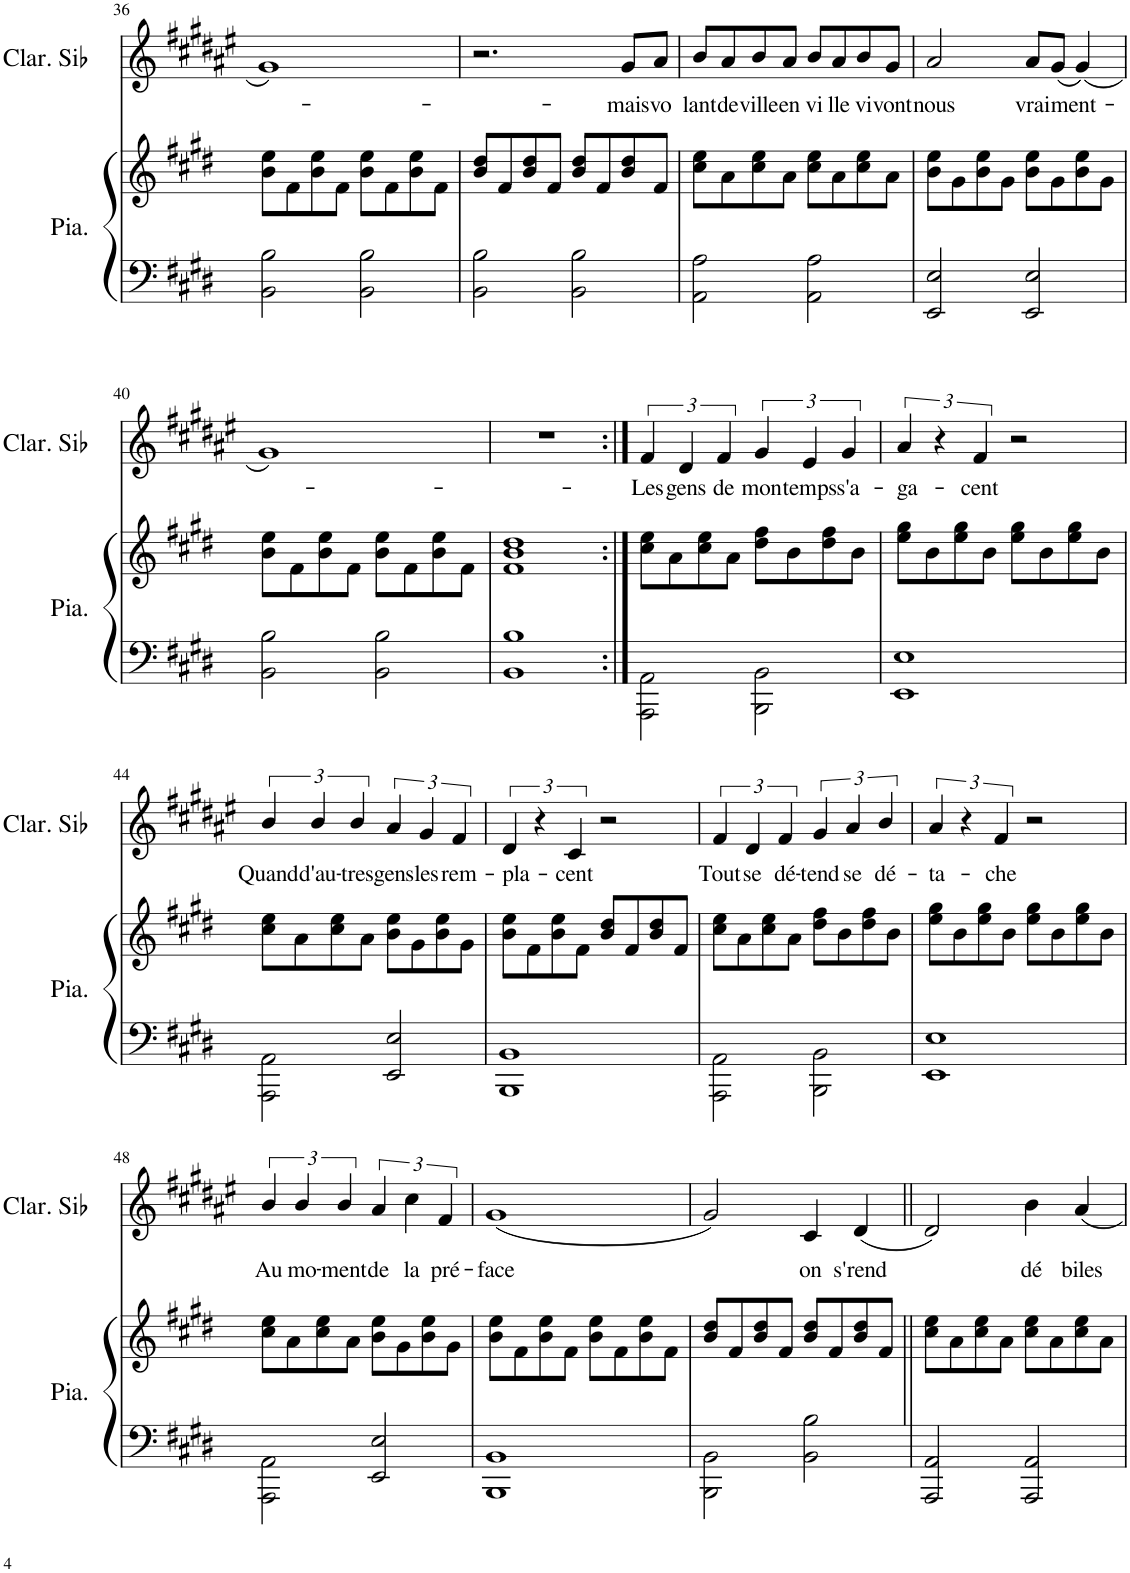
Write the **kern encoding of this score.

**kern	**kern	**kern	**text
*part2	*part2	*part1	*part1
*staff3	*staff2	*staff1	*staff1
*I"Piano	*	*I"Clarinette en Sib	*
*I'Pia.	*	*I'Clar. Sib	*
!!LO:PB:g=z
*clefF4	*clefG2	*clefG2	*
*	*	*Trd1c2	*
*k[f#c#g#d#]	*k[f#c#g#d#]	*k[f#c#g#d#a#e#]	*
*M4/4	*M4/4	*M4/4	*
=36	=36	=36	=36
2BB\ 2B\	8b\ 8ee\L	1g#	.
.	8f#\	.	.
.	8b\ 8ee\	.	.
.	8f#\J	.	.
2BB\ 2B\	8b\ 8ee\L	.	.
.	8f#\	.	.
.	8b\ 8ee\	.	.
.	8f#\J	.	.
=37	=37	=37	=37
2BB\ 2B\	8b/ 8dd#/L	2.r	.
.	8f#/	.	.
.	8b/ 8dd#/	.	.
.	8f#/J	.	.
2BB\ 2B\	8b/ 8dd#/L	.	.
.	8f#/	.	.
!	!	!	!LO:LY:b
.	8b/ 8dd#/	8g#/L	mais
!	!	!	!LO:LY:b
.	8f#/J	8a#/J	vo
=38	=38	=38	=38
!	!	!	!LO:LY:b
2AA\ 2A\	8cc#\ 8ee\L	8b/L	lant
!	!	!	!LO:LY:b
.	8a\	8a#/	de
!	!	!	!LO:LY:b
.	8cc#\ 8ee\	8b/	ville
!	!	!	!LO:LY:b
.	8a\J	8a#/J	en
!	!	!	!LO:LY:b
2AA\ 2A\	8cc#\ 8ee\L	8b/L	vi
!	!	!	!LO:LY:b
.	8a\	8a#/	lle
!	!	!	!LO:LY:b
.	8cc#\ 8ee\	8b/	vi
!	!	!	!LO:LY:b
.	8a\J	8g#/J	vont
=39	=39	=39	=39
!	!	!	!LO:LY:b
2EE/ 2E/	8b\ 8ee\L	2a#/	nous
.	8g#\	.	.
.	8b\ 8ee\	.	.
.	8g#\J	.	.
!	!	!	!LO:LY:b
2EE/ 2E/	8b\ 8ee\L	8a#/L	vrai
!	!	!	!LO:LY:b
.	8g#\	(8g#/J	ment-
.	8b\ 8ee\	(4g#/)	.
.	8g#\J	.	.
!!LO:LB:g=z
=40	=40	=40	=40
2BB\ 2B\	8b\ 8ee\L	1g#)	.
.	8f#\	.	.
.	8b\ 8ee\	.	.
.	8f#\J	.	.
2BB\ 2B\	8b\ 8ee\L	.	.
.	8f#\	.	.
.	8b\ 8ee\	.	.
.	8f#\J	.	.
=41	=41	=41	=41
1BB 1B	1f# 1b 1dd#	1r	.
=42:|!	=42:|!	=42:|!	=42:|!
!	!	!	!LO:LY:b
2AAA\ 2AA\	8cc#\ 8ee\L	6f#/	Les
.	8a\	.	.
!	!	!	!LO:LY:b
.	.	6d#/	gens
.	8cc#\ 8ee\	.	.
!	!	!	!LO:LY:b
.	.	6f#/	de
.	8a\J	.	.
!	!	!	!LO:LY:b
2BBB\ 2BB\	8dd#\ 8ff#\L	6g#/	mon
.	8b\	.	.
!	!	!	!LO:LY:b
.	.	6e#/	temps
.	8dd#\ 8ff#\	.	.
!	!	!	!LO:LY:b
.	.	6g#/	s'a-
.	8b\J	.	.
=43	=43	=43	=43
!	!	!	!LO:LY:b
1EE 1E	8ee\ 8gg#\L	6a#/	-ga-
.	8b\	.	.
.	.	6r	.
.	8ee\ 8gg#\	.	.
!	!	!	!LO:LY:b
.	.	6f#/	-cent
.	8b\J	.	.
.	8ee\ 8gg#\L	2r	.
.	8b\	.	.
.	8ee\ 8gg#\	.	.
.	8b\J	.	.
!!LO:LB:g=z
=44	=44	=44	=44
!	!	!	!LO:LY:b
2AAA\ 2AA\	8cc#\ 8ee\L	6b/	Quand
.	8a\	.	.
!	!	!	!LO:LY:b
.	.	6b/	d'au-
.	8cc#\ 8ee\	.	.
!	!	!	!LO:LY:b
.	.	6b/	-tres
.	8a\J	.	.
!	!	!	!LO:LY:b
2EE/ 2E/	8b\ 8ee\L	6a#/	gens
.	8g#\	.	.
!	!	!	!LO:LY:b
.	.	6g#/	les
.	8b\ 8ee\	.	.
!	!	!	!LO:LY:b
.	.	6f#/	rem-
.	8g#\J	.	.
=45	=45	=45	=45
!	!	!	!LO:LY:b
1BBB 1BB	8b\ 8ee\L	6d#/	-pla-
.	8f#\	.	.
.	.	6r	.
.	8b\ 8ee\	.	.
!	!	!	!LO:LY:b
.	.	6c#/	-cent
.	8f#\J	.	.
.	8b/ 8dd#/L	2r	.
.	8f#/	.	.
.	8b/ 8dd#/	.	.
.	8f#/J	.	.
=46	=46	=46	=46
!	!	!	!LO:LY:b
2AAA\ 2AA\	8cc#\ 8ee\L	6f#/	Tout
.	8a\	.	.
!	!	!	!LO:LY:b
.	.	6d#/	se
.	8cc#\ 8ee\	.	.
!	!	!	!LO:LY:b
.	.	6f#/	dé-
.	8a\J	.	.
!	!	!	!LO:LY:b
2BBB\ 2BB\	8dd#\ 8ff#\L	6g#/	-tend
.	8b\	.	.
!	!	!	!LO:LY:b
.	.	6a#/	se
.	8dd#\ 8ff#\	.	.
!	!	!	!LO:LY:b
.	.	6b/	dé-
.	8b\J	.	.
=47	=47	=47	=47
!	!	!	!LO:LY:b
1EE 1E	8ee\ 8gg#\L	6a#/	-ta-
.	8b\	.	.
.	.	6r	.
.	8ee\ 8gg#\	.	.
!	!	!	!LO:LY:b
.	.	6f#/	-che
.	8b\J	.	.
.	8ee\ 8gg#\L	2r	.
.	8b\	.	.
.	8ee\ 8gg#\	.	.
.	8b\J	.	.
!!LO:LB:g=z
=48	=48	=48	=48
!	!	!	!LO:LY:b
2AAA\ 2AA\	8cc#\ 8ee\L	6b/	Au
.	8a\	.	.
!	!	!	!LO:LY:b
.	.	6b/	mo-
.	8cc#\ 8ee\	.	.
!	!	!	!LO:LY:b
.	.	6b/	-ment
.	8a\J	.	.
!	!	!	!LO:LY:b
2EE/ 2E/	8b\ 8ee\L	6a#/	de
.	8g#\	.	.
!	!	!	!LO:LY:b
.	.	6cc#\	la
.	8b\ 8ee\	.	.
!	!	!	!LO:LY:b
.	.	6f#/	pré-
.	8g#\J	.	.
=49	=49	=49	=49
!	!	!	!LO:LY:b
1BBB 1BB	8b\ 8ee\L	(1g#	-face
.	8f#\	.	.
.	8b\ 8ee\	.	.
.	8f#\J	.	.
.	8b\ 8ee\L	.	.
.	8f#\	.	.
.	8b\ 8ee\	.	.
.	8f#\J	.	.
=50	=50	=50	=50
2BBB\ 2BB\	8b/ 8dd#/L	2g#/)	.
.	8f#/	.	.
.	8b/ 8dd#/	.	.
.	8f#/J	.	.
!	!	!	!LO:LY:b
2BB\ 2B\	8b/ 8dd#/L	4c#/	on
.	8f#/	.	.
!	!	!	!LO:LY:b
.	8b/ 8dd#/	(4d#/	s'rend
.	8f#/J	.	.
=51||	=51||	=51||	=51||
2AAA/ 2AA/	8cc#\ 8ee\L	2d#/)	.
.	8a\	.	.
.	8cc#\ 8ee\	.	.
.	8a\J	.	.
!	!	!	!LO:LY:b
2AAA/ 2AA/	8cc#\ 8ee\L	4b\	dé
.	8a\	.	.
!	!	!	!LO:LY:b
.	8cc#\ 8ee\	4a#/	biles
.	8a\J	.	.
=	=	=	=
*-	*-	*-	*-
